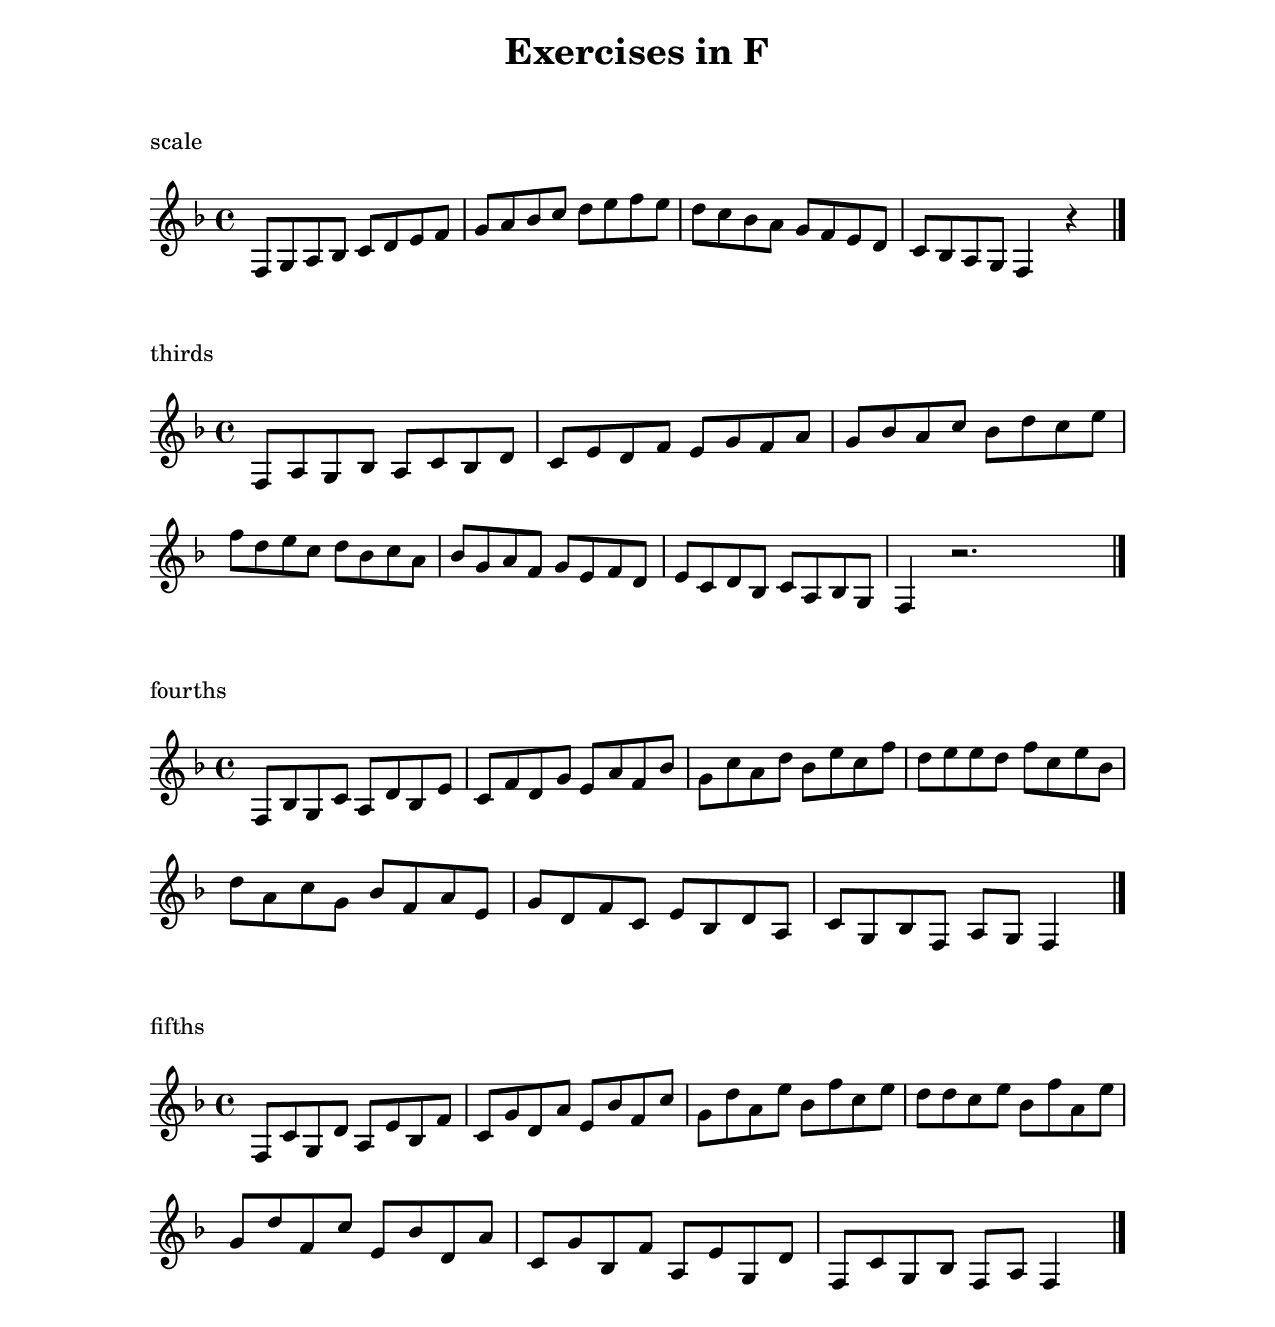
\include "globals.ly"

\header {
    title = "Exercises in F"
    subtitle = \markup { \vspace #2 }
}

\layout {
    indent = 0

    \context {
        \Score
        \omit BarNumber
        proportionalNotationDuration = #(ly:make-moment 1/8)
    }
}

\book {
    \score {
        \new Staff {
            \key f \major
            \time 4/4

            \naturalizeMusic \transpose c f, \relative c' {
                c8 d e f g a	 b c
                d e f g a b c b
                a g f e d c b a
                g f e d c4 r
                \bar "|."
            }
        }

        \header { piece = "scale" }
    }

    \score {
        \new Staff {
            \key f \major
            \time 4/4

            \naturalizeMusic \transpose c f, \relative c' {
                c8 e d f e g f a
                g b a c b d c e
                d f e g f a g b
                c a b g a f g e
                f d e c d b c a
                b g a f g e f d
                c4 r2.
                \bar "|."
            }
        }

        \header { piece = "thirds" }
    }

    \score {
        \new Staff {
            \key f \major
            \time 4/4

            \naturalizeMusic \transpose c f, \relative c' {
                c8 f d g e a f b
                g c a d b e c f
                d g e a f b g c
                a b b a c g b f
                a e g d f c e b
                d a c g b f a e
                g d f c e d c4
                \bar "|."
            }
        }

        \header { piece = "fourths" }
    }

    \score {
        \new Staff {
            \key f \major
            \time 4/4

            \naturalizeMusic \transpose c f, \relative c' {
                c8 g' d a' e b' f c'
                g d' a e' b f' c g'
                d a' e b' f c' g b
                a a g b f c' e, b'
                d, a' c, g' b, f' a, e'
                g, d' f, c' e, b' d, a'
                c, g' d f c e c4
                \bar "|."
            }
        }

        \header { piece = "fifths" }
    }
}
